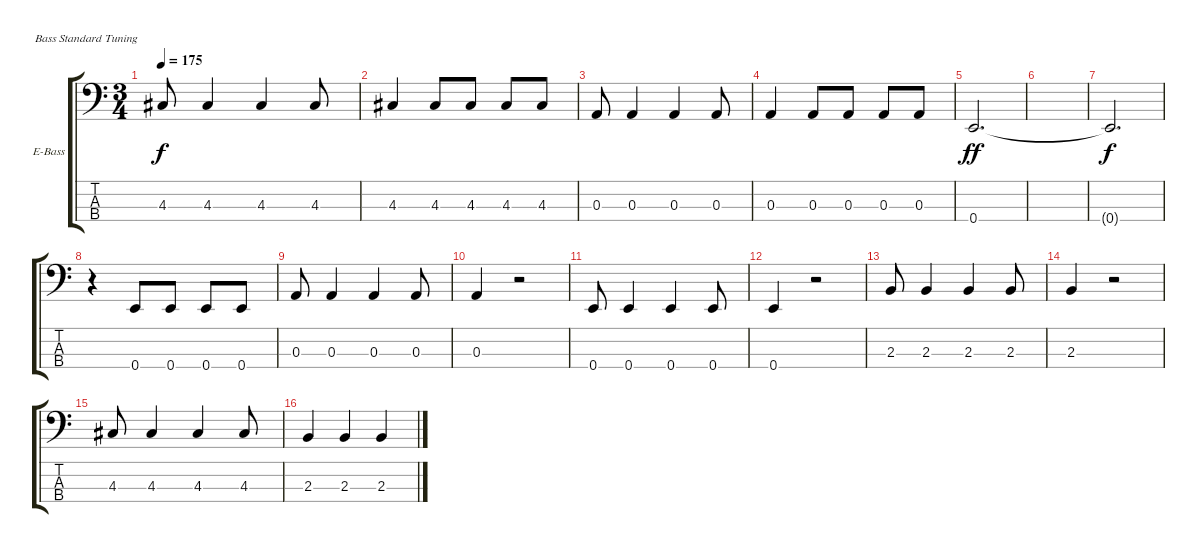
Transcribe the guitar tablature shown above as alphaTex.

\bracketExtendMode groupsimilarinstruments
\firstSystemTrackNameOrientation horizontal
\otherSystemsTrackNameOrientation horizontal
\track ("Bass" "E-Bass") {instrument electricbassfinger}
\staff {score tabs}
\tuning (G2 D2 A1 E1)
\ts (3 4)
\tempo 175
\clef f4
\ks c
4.3.8{dy f} 4.3.4 4.3.4 4.3.8 |
4.3.4 4.3.8 4.3.8 4.3.8 4.3.8 |
0.3.8 0.3.4 0.3.4 0.3.8 |
0.3.4 0.3.8 0.3.8 0.3.8 0.3.8 |
0.4.2{d dy ff} |
|
0.4{t}.2{d dy f} |
r.4 0.4.8 0.4.8 0.4.8 0.4.8 |
0.3.8 0.3.4 0.3.4 0.3.8 |
0.3.4 r.2 |
0.4.8 0.4.4 0.4.4 0.4.8 |
0.4.4 r.2 |
2.3.8 2.3.4 2.3.4 2.3.8 |
2.3.4 r.2 |
4.3.8 4.3.4 4.3.4 4.3.8 |
2.3.4 2.3.4 2.3.4
